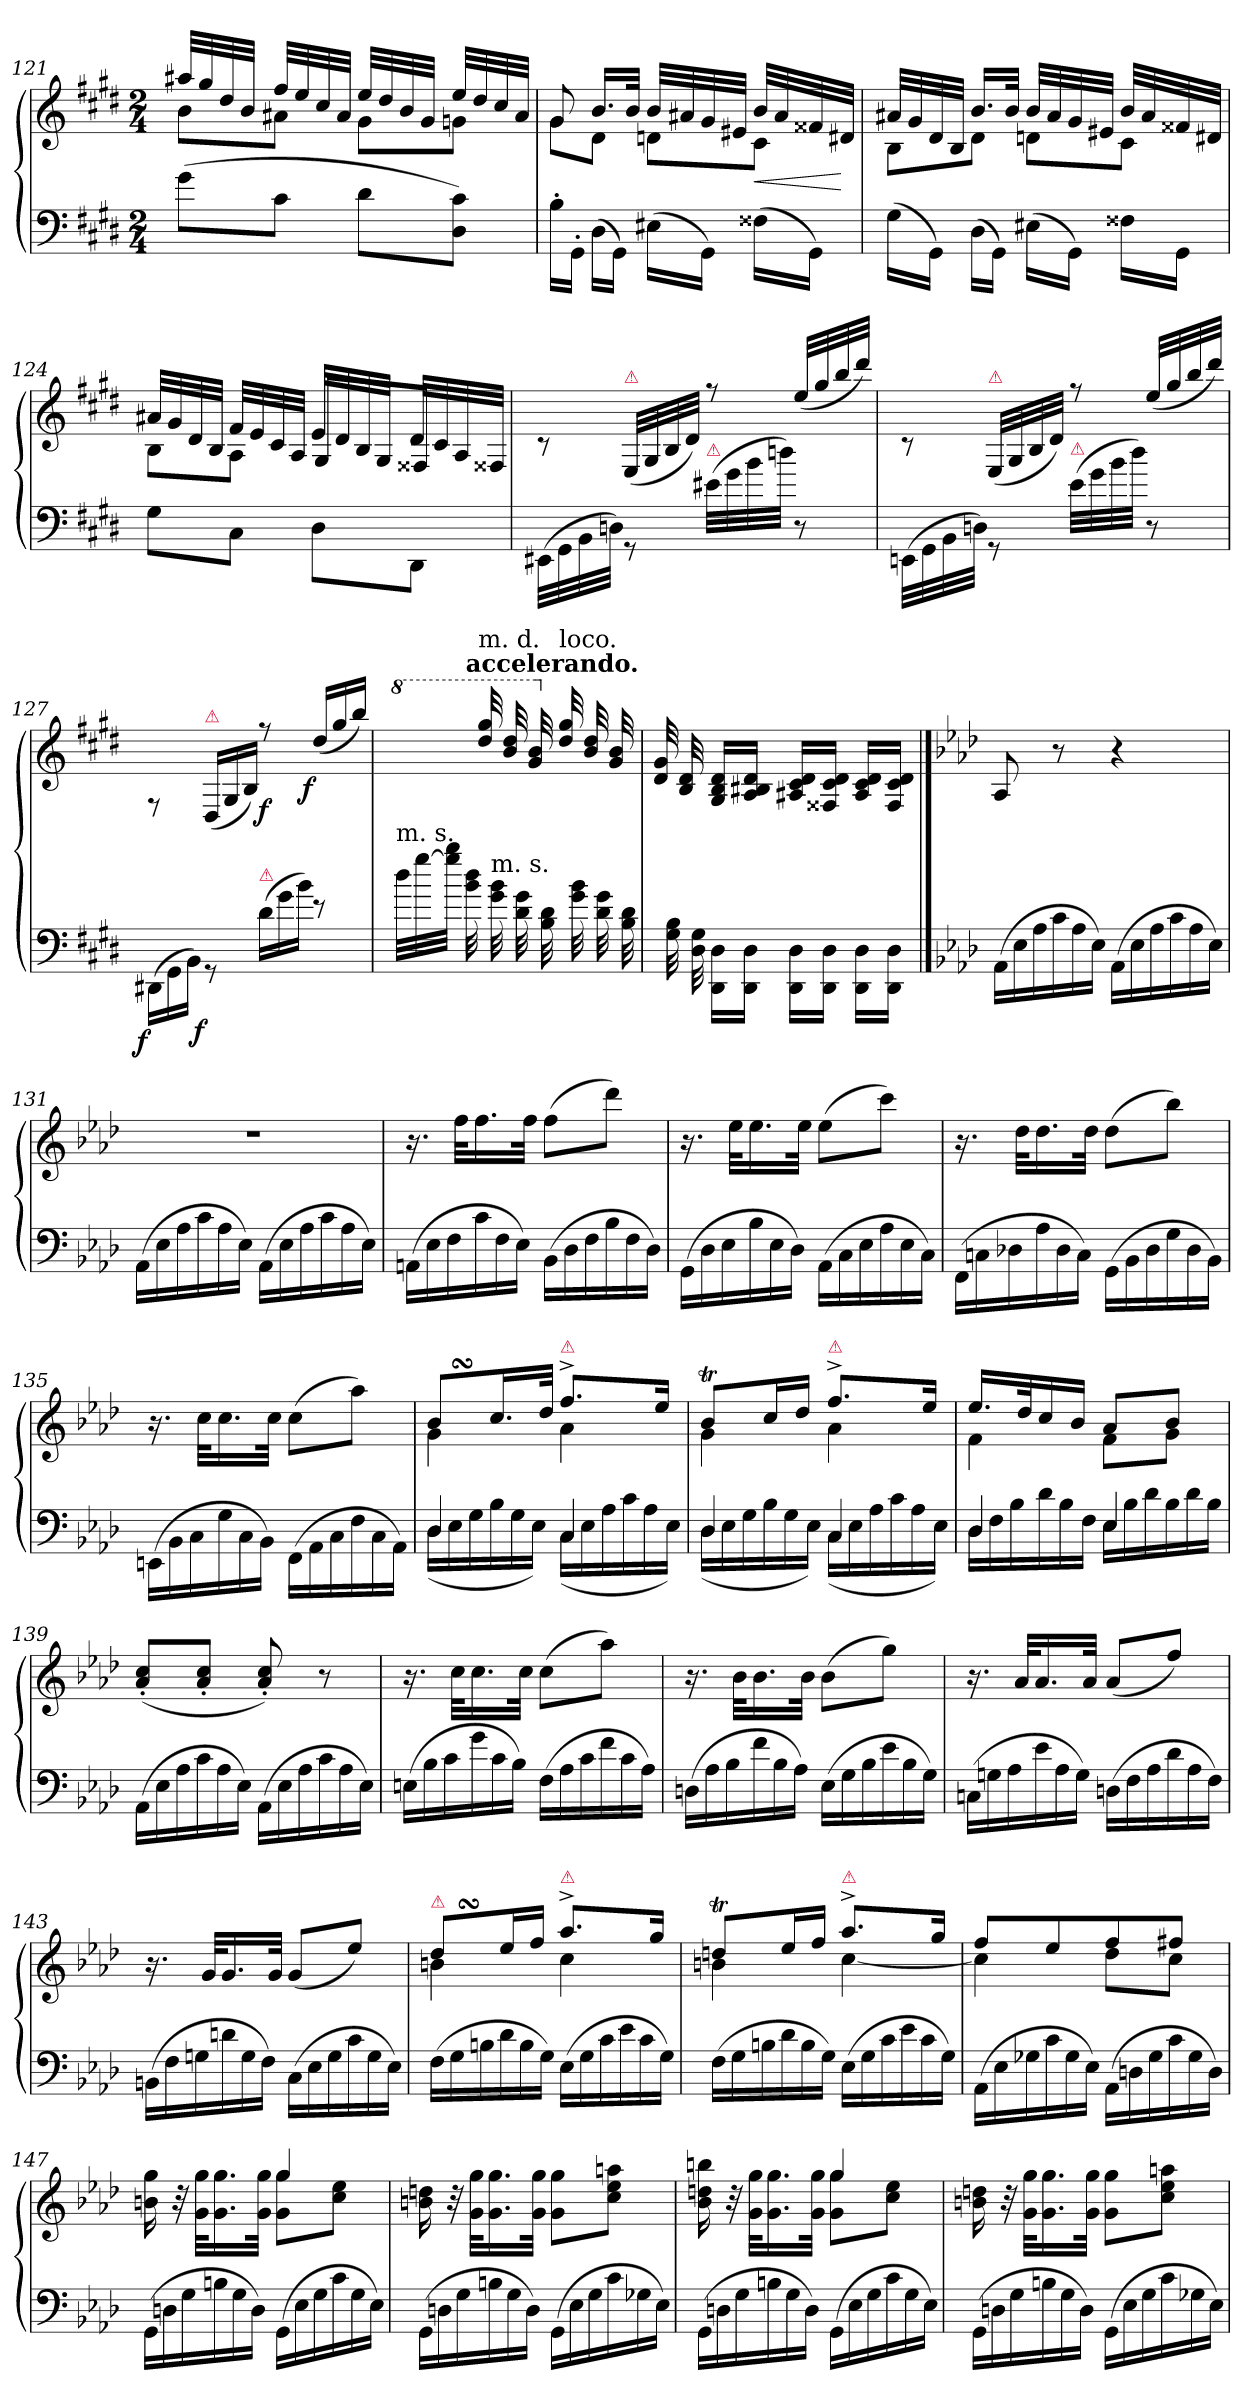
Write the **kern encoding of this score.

**kern	**kern	**dynam
*part1	*part1	*part1
*staff2	*staff1	*staff1/2
*clefF4	*clefG2	*
*k[f#c#g#d#]	*k[f#c#g#d#]	*
*M2/4	*M2/4	*
=121	=121	=121
*	*^	*
(>8g#\L	32aa#XLLL	8bL	.
.	32gg#	.	.
.	32dd#	.	.
.	32bJJJ	.	.
8c#J	32ff#LLL	8a#XJ	.
.	32ee	.	.
.	32cc#	.	.
.	32a#JJJ	.	.
8d#\L	32eeLLL	8g#L	.
.	32dd#	.	.
.	32b	.	.
.	32g#JJJ	.	.
8D# 8c#J)	32eeLLL	8gnJ	.
.	32dd#	.	.
.	32cc#	.	.
.	32a#JJJ	.	.
=122	=122	=122	=122
16B'\LL	8g#/	8g#L	.
16GG#'JJ	.	.	.
(>16D#\LL	16.b/LL	8d#J	.
16GG#JJ)	.	.	.
.	32bJJk	.	.
(>16E#X\LL	32bLLL	8dnL	.
.	32a#X	.	.
16GG#JJ)	32g#	.	.
.	32e#XJJJ	.	.
!	!	!	!LO:HP:b
(>16F##X\LL	32bLLL	8c#J	<
.	32a#	.	.
16GG#JJ)	32f##X	.	.
.	32d#XJJJ	.	[
=123	=123	=123	=123
(>16G#\LL	32a#XLLL	8BL	.
.	32g#	.	.
16GG#JJ)	32d#	.	.
.	32BJJJ	.	.
(>16D#\LL	16.bLL	8d#J	.
16GG#JJ)	.	.	.
.	32bJJk	.	.
(>16E#X\LL	32bLLL	8dnL	.
.	32a#	.	.
16GG#JJ)	32g#	.	.
.	32e#XJJJ	.	.
16F##X\LL	32bLLL	8c#J	.
.	32a#	.	.
16GG#JJ	32f##X	.	.
.	32d#XJJJ	.	.
=124	=124	=124	=124
8G#\L	32a#XLLL	8B\L	.
.	32g#	.	.
.	32d#	.	.
.	32BJJJ	.	.
8C#J	32f#LLL	8AJ	.
.	32e	.	.
.	32c#	.	.
.	32AJJJ	.	.
8D#\L	32eLLL	8G#/L	.
.	32d#	.	.
.	32B	.	.
.	32G#JJJ	.	.
8DD#J	32d#LLL	8F##XJ	.
.	32c#	.	.
.	32A	.	.
.	32F##XJJJ	.	.
*	*v	*v	*
=125	=125	=125
(>32EE#X\LLL	8rc	.
32GG#	.	.
32BB	.	.
32DnJJJ)	.	.
!	!LO:TX:a:color=crimson:t=⚠	!
8rGG	(<32E/LLL	.
.	32G#/	.
.	32B/	.
.	32d#/JJJ)	.
!LO:TX:a:color=crimson:t=⚠	!	!
(>32e#X\LLL	8rff	.
32g#\	.	.
32b\	.	.
32ddn\JJJ)	.	.
8r	(<32ee/LLL	.
.	32gg#	.
.	32bb	.
.	32ddd#JJJ)	.
=126	=126	=126
(>32EEn\LLL	8rc	.
32GG#	.	.
32BB	.	.
32DnJJJ)	.	.
!	!LO:TX:a:color=crimson:t=⚠	!
8rGG	(<32E/LLL	.
.	32G#/	.
.	32B/	.
.	32d#/JJJ)	.
!LO:TX:a:color=crimson:t=⚠	!	!
(>32e\LLL	8rff	.
32g#\	.	.
32b\	.	.
32dd#\JJJ)	.	.
8r	(<32ee/LLL	.
.	32gg#	.
.	32bb	.
.	32ddd#JJJ)	.
=127	=127	=127
*Xtuplet	*	*
!	!	!LO:DY:b=2:rj
(>24DD#X\LL	8rF	f
24GG#	.	.
24BBJJ)	.	.
*	*Xtuplet	*
!	!LO:TX:a:color=crimson:t=⚠	!
!	!	!LO:DY:b=2:rj
8rGG	(<24D#/LL	f
.	24G#/	.
.	24B/JJ)	.
!LO:TX:a:color=crimson:t=⚠	!	!
!	!	!LO:DY:b
(>24d#\LL	8rff	f
24g#\	.	.
24b\JJ)	.	.
!	!	!LO:DY:b:rj
8re	(<24dd#/LL	f
.	24gg#	.
.	24bbJJ)	.
=128	=128	=128
*	*8va	*
!LO:TX:a:t=m. s.	!	!
32dd#\LLL	16.dn/yy	.
[32gg#\	.	.
32gg#]\ 32bb\JJJ	.	.
!	!LO:TX:a:B:t=accelerando.	!
32b\ 32dd#\	32ryy	.
!	!LO:TX:a:t=m. d.	!
32ryy	32ddd#/ 32ggg#/	.
!LO:TX:a:t=m. s.	!	!
32g#\ 32b\	32ryy	.
32ryy	32bb/ 32ddd#/	.
32d#\ 32g#\	32ryy	.
32ryy	32gg#/ 32bb/	.
32B\ 32d#\	32ryy	.
*	*X8va	*
!	!LO:TX:a:t=loco.	!
32ryy	32dd#/ 32gg#/	.
32g#\ 32b\	32ryy	.
32ryy	32b/ 32dd#/	.
32d#\ 32g#\	32ryy	.
32ryy	32g#/ 32b/	.
32B\ 32d#\	32ryy	.
=129	=129	=129
32ryy	32d#/ 32g#/	.
32G#\ 32B\	32ryy	.
32ryy	32B/ 32d#/	.
32D#\ 32G#\	32ryy	.
16DD#\ 16D#\LL	16G#/ 16B/ 16d#/LL	.
16DD#\ 16D#\JJ	16A/ 16B#X/ 16d#/JJ	.
16DD#\ 16D#\LL	16A#X/ 16c#/ 16d#/LL	.
16DD#\ 16D#\JJ	16F##X/ 16c#/ 16d#/JJ	.
16DD# 16D#LL	16A#/ 16c#/ 16d#/LL	.
16DD#\ 16D#\JJ	16F##/ 16c#/ 16d#/JJ	.
==130	==130	==130
*k[b-e-a-d-]	*k[b-e-a-d-]	*
*	*MM108	*
(>24AA-LL	8A-	.
24E-	.	.
24A-	.	.
24c	8r	.
24A-	.	.
24E-JJ)	.	.
(>24AA-LL	4r	.
24E-	.	.
24A-	.	.
24c	.	.
24A-	.	.
24E-JJ)	.	.
=131	=131	=131
(>24AA-LL	2rdd	.
24E-	.	.
24A-	.	.
24c	.	.
24A-	.	.
24E-JJ)	.	.
(>24AA-LL	.	.
24E-	.	.
24A-	.	.
24c	.	.
24A-	.	.
24E-JJ)	.	.
=132	=132	=132
(>24AAn\LL	16.r	.
24E-	.	.
24F	.	.
.	32ffKLL	.
24c	16.ff	.
24F	.	.
24E-JJ)	.	.
.	32ffJJk	.
(>24BB-\LL	(8ffL	.
24D-	.	.
24F	.	.
24B-	8ddd-J)	.
24F	.	.
24D-JJ)	.	.
=133	=133	=133
(>24GGLL	16.r	.
24D-	.	.
24E-	.	.
.	32ee-KLL	.
24B-	16.ee-	.
24E-	.	.
24D-JJ)	.	.
.	32ee-JJk	.
(>24AA-\LL	(>8ee-L	.
24C	.	.
24E-	.	.
24A-	8cccJ)	.
24E-	.	.
24CJJ)	.	.
=134	=134	=134
(>24FF\LL	16.r	.
24Cn	.	.
24D-X	.	.
.	32dd-KLL	.
24A-	16.dd-	.
24D-	.	.
24CJJ)	.	.
.	32dd-JJk	.
(>24GG\LL	(>8dd-L	.
24BB-	.	.
24D-	.	.
24G	8bb-J)	.
24D-	.	.
24BB-JJ)	.	.
=135	=135	=135
(>24EEn\LL	16.r	.
24BB-	.	.
24C	.	.
.	32ccKLL	.
24G	16.cc	.
24C	.	.
24BB-JJ)	.	.
.	32ccJJk	.
(>24FF\LL	(>8ccL	.
24AA-	.	.
24C	.	.
24F	8aa-J)	.
24C	.	.
24AA-JJ)	.	.
=136	=136	=136
*^	*^	*
4D-/	(>24D-\LL	8b-SSSL	4g\	.
.	24E-	.	.	.
.	24G	.	.	.
.	24B-	16.ccL	.	.
.	24G	.	.	.
.	24E-JJ)	.	.	.
.	.	32dd-JJk	.	.
!	!	!LO:TX:a:color=crimson:t=⚠	!	!
4C/	(>24C\LL	8.ff^>L	4a-	.
.	24E-	.	.	.
.	24A-	.	.	.
.	24c	.	.	.
.	24A-	.	.	.
.	.	16ee-Jk	.	.
.	24E-JJ)	.	.	.
=137	=137	=137	=137	=137
4D-/	(>24D-\LL	8b-TL	4g	.
.	24E-	.	.	.
.	24G	.	.	.
.	24B-	16ccL	.	.
.	24G	.	.	.
.	.	16dd-JJ	.	.
.	24E-JJ)	.	.	.
!	!	!LO:TX:a:color=crimson:t=⚠	!	!
4C/	(>24C\LL	8.ff^>L	4a-	.
.	24E-	.	.	.
.	24A-	.	.	.
.	24c	.	.	.
.	24A-	.	.	.
.	.	16ee-Jk	.	.
.	24E-JJ)	.	.	.
=138	=138	=138	=138	=138
4D-/	24D-\LL	16.ee-LL	4f	.
.	24F	.	.	.
.	24B-	.	.	.
.	.	32dd-K	.	.
.	24d-	16cc	.	.
.	24B-	.	.	.
.	.	16b-JJ	.	.
.	24FJJ	.	.	.
4E-/	24E-\LL	8a-L	8fL	.
.	24B-	.	.	.
.	24d-	.	.	.
.	24B-	8b-J	8gJ	.
.	24d-	.	.	.
.	24B-JJ	.	.	.
*v	*v	*	*	*
*	*v	*v	*
=139	=139	=139
(>24AA-LL	(<8a-'</ 8cc'</L	.
24E-	.	.
24A-	.	.
24c	8a-'< 8cc'<J	.
24A-	.	.
24E-JJ)	.	.
(>24AA-LL	8a-'</ 8cc'</)	.
24E-	.	.
24A-	.	.
24c	8r	.
24A-	.	.
24E-JJ)	.	.
=140	=140	=140
(>24EnLL	16.r	.
24B-	.	.
24c	.	.
.	32ccKLL	.
24g	16.cc	.
24c	.	.
24B-JJ)	.	.
.	32ccJJk	.
(>24FLL	(>8ccL	.
24A-	.	.
24c	.	.
24f	8aa-J)	.
24c	.	.
24A-JJ)	.	.
=141	=141	=141
(>24DnLL	16.r	.
24A-	.	.
24B-	.	.
.	32b-KLL	.
24f	16.b-	.
24B-	.	.
24A-JJ)	.	.
.	32b-JJk	.
(>24E-LL	(>8b-L	.
24G	.	.
24B-	.	.
24e-	8ggJ)	.
24B-	.	.
24GJJ)	.	.
=142	=142	=142
(>24CnLL	16.r	.
24Gn	.	.
24A-	.	.
.	32a-KLL	.
24e-	16.a-	.
24A-	.	.
24GJJ)	.	.
.	32a-JJk	.
(>24DnLL	(<8a-/L	.
24F	.	.
24A-	.	.
24d-	8ffJ)	.
24A-	.	.
24FJJ)	.	.
=143	=143	=143
(>24BBnLL	16.r	.
24F	.	.
24Gn	.	.
.	32gKLL	.
24dn	16.g	.
24G	.	.
24FJJ)	.	.
.	32gJJk	.
(>24CLL	(<8g/L	.
24E-	.	.
24G	.	.
24c	8ee-J)	.
24G	.	.
24E-JJ)	.	.
=144	=144	=144
*	*^	*
!	!LO:TX:a:color=crimson:t=⚠	!	!
(>24F\LL	8dd-SSsL	4bn	.
24G	.	.	.
24Bn	.	.	.
24d-	16ee-L	.	.
24B	.	.	.
.	16ffJJ	.	.
24GJJ)	.	.	.
!	!LO:TX:a:color=crimson:t=⚠	!	!
(>24E-\LL	8.aa-^L	4cc	.
24G	.	.	.
24c	.	.	.
24e-	.	.	.
24c	.	.	.
.	16ggJk	.	.
24GJJ)	.	.	.
=145	=145	=145	=145
(>24F\LL	8ddntL	4bn	.
24G	.	.	.
24Bn	.	.	.
24d-	16ee-L	.	.
24B	.	.	.
.	16ffJJ	.	.
24GJJ)	.	.	.
!	!LO:TX:a:color=crimson:t=⚠	!	!
(>24E-\LL	8.aa-^L	[4cc	.
24G	.	.	.
24c	.	.	.
24e-	.	.	.
24c	.	.	.
.	16ggJk	.	.
24GJJ)	.	.	.
=146	=146	=146	=146
(>24AA-\LL	8ffL	4cc]	.
24E-	.	.	.
24G-X	.	.	.
24c	8ee-	.	.
24G-	.	.	.
24E-JJ)	.	.	.
(>24AA-\LL	8ff	8dd-L	.
24Dn	.	.	.
24G-	.	.	.
24c	8ff#XJ	8ccJ	.
24G-	.	.	.
24DJJ)	.	.	.
=147	=147	=147	=147
(>24GGLL	16bn\ 16gg\	4ryy	.
24Dn	.	.	.
.	32r	.	.
24G	.	.	.
.	32g\ 32gg\KLL	.	.
24Bn	16.g 16.gg	.	.
24G	.	.	.
24DJJ)	.	.	.
.	32g 32ggJJk	.	.
(>24GGLL	4gg	8g 8ggL	.
24E-	.	.	.
24G	.	.	.
24c	.	8cc 8ee-J	.
24G	.	.	.
24E-JJ)	.	.	.
*	*v	*v	*
=148	=148	=148
(>24GGLL	16bn 16ddn	.
24Dn	.	.
.	32r	.
24G	.	.
.	32g\ 32gg\KLL	.
24Bn	16.g 16.gg	.
24G	.	.
24DJJ)	.	.
.	32g 32ggJJk	.
(>24GGLL	8g\ 8gg\L	.
24E-	.	.
24G	.	.
24c	8cc 8ee- 8aanJ	.
24G-X	.	.
24E-JJ)	.	.
=149	=149	=149
*	*^	*
(>24GGLL	16b-\ 16ddn\ 16bbn\	4ryy	.
24Dn	.	.	.
.	32r	.	.
24G	.	.	.
.	32g 32ggKLL	.	.
24Bn	16.g\ 16.gg\	.	.
24G	.	.	.
24DJJ)	.	.	.
.	32g 32ggJJk	.	.
(>24GGLL	4gg	8g\ 8gg\L	.
24E-	.	.	.
24G	.	.	.
24c	.	8cc 8ee-J	.
24G	.	.	.
24E-JJ)	.	.	.
*	*v	*v	*
=150	=150	=150
(>24GGLL	16bn 16ddn	.
24Dn	.	.
.	32r	.
24G	.	.
.	32g 32ggKLL	.
24Bn	16.g 16.gg	.
24G	.	.
24DJJ)	.	.
.	32g 32ggJJk	.
(>24GGLL	8g\ 8gg\L	.
24E-	.	.
24G	.	.
24c	8cc 8ee- 8aanJ	.
24G-X	.	.
24E-JJ)	.	.
=	=	=
*-	*-	*-
